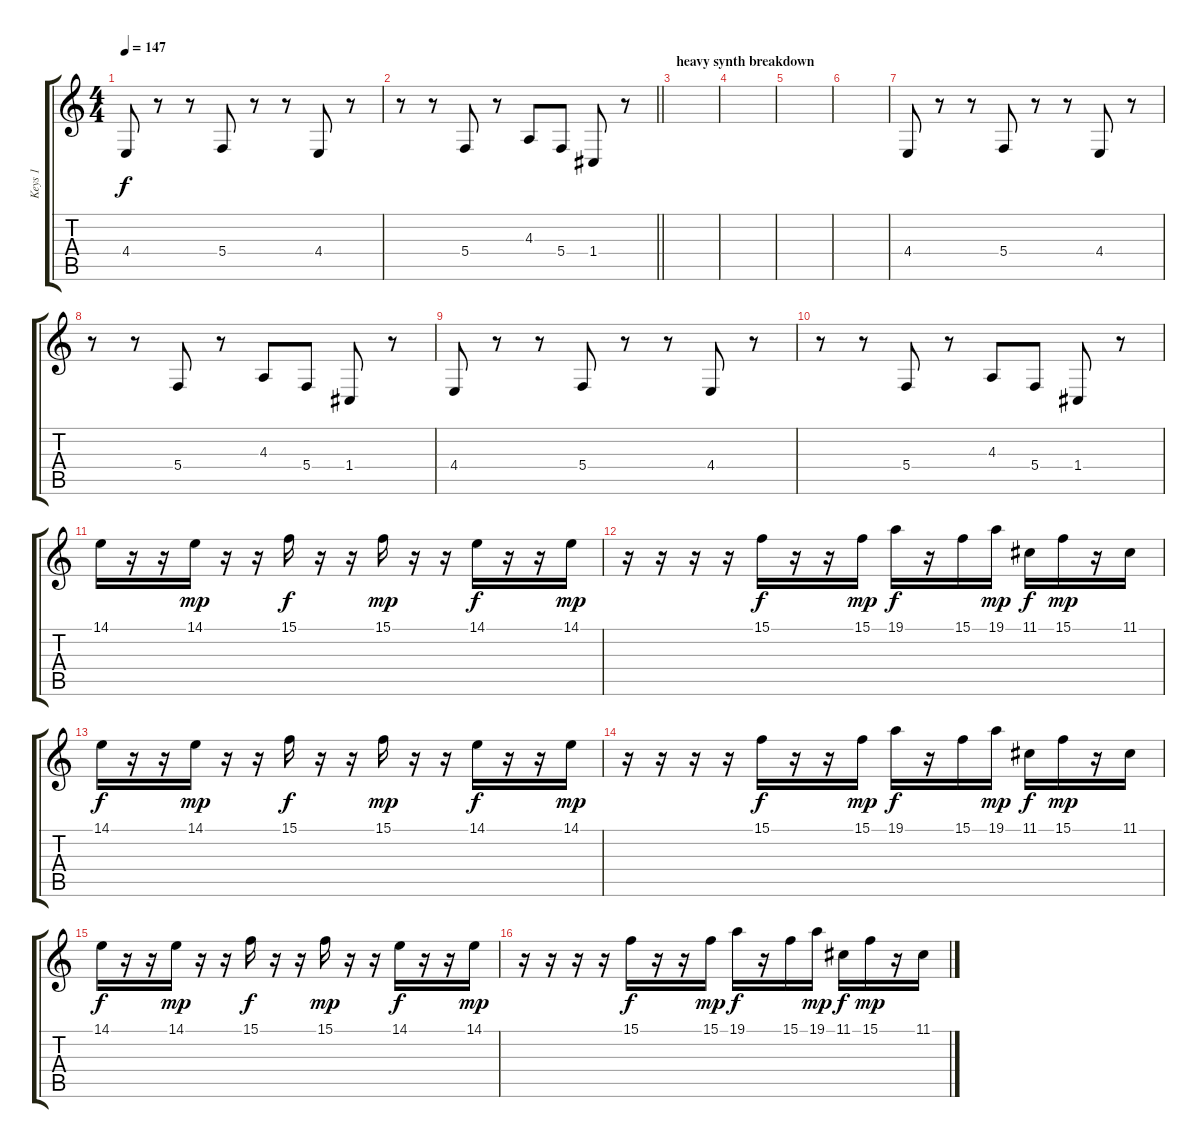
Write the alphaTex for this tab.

\track ("Keys 1" "Keys 1") {instrument lead3calliope}
\staff {score tabs}
\tuning (D4 A3 F3 C3 G2 C2) {hide}
\ts (4 4)
\tempo 147
\clef g2
\ks c
4.4.8{dy f} r.8 r.8 5.4.8 r.8 r.8 4.4.8 r.8 |
\barLineRight lightlight
r.8 r.8 5.4.8 r.8 4.3.8 5.4.8 1.4.8 r.8 |
\section ("" "heavy synth breakdown")
|
|
|
|
4.4.8{instrument lead2sawtooth} r.8 r.8 5.4.8 r.8 r.8 4.4.8 r.8 |
r.8 r.8 5.4.8 r.8 4.3.8 5.4.8 1.4.8 r.8 |
4.4.8 r.8 r.8 5.4.8 r.8 r.8 4.4.8 r.8 |
r.8 r.8 5.4.8 r.8 4.3.8 5.4.8 1.4.8 r.8 |
14.1.16{volume 16 instrument lead1square} r.16 r.16 14.1.16{dy mp} r.16 r.16 15.1.16{dy f} r.16 r.16 15.1.16{dy mp} r.16 r.16 14.1.16{dy f} r.16 r.16 14.1.16{dy mp} |
r.16 r.16 r.16 r.16 15.1.16{dy f} r.16 r.16 15.1.16{dy mp} 19.1.16{dy f} r.16 15.1.16 19.1.16{dy mp} 11.1.16{dy f} 15.1.16{dy mp} r.16 11.1.16 |
14.1.16{dy f} r.16 r.16 14.1.16{dy mp} r.16 r.16 15.1.16{dy f} r.16 r.16 15.1.16{dy mp} r.16 r.16 14.1.16{dy f} r.16 r.16 14.1.16{dy mp} |
r.16 r.16 r.16 r.16 15.1.16{dy f} r.16 r.16 15.1.16{dy mp} 19.1.16{dy f} r.16 15.1.16 19.1.16{dy mp} 11.1.16{dy f} 15.1.16{dy mp} r.16 11.1.16 |
14.1.16{dy f} r.16 r.16 14.1.16{dy mp} r.16 r.16 15.1.16{dy f} r.16 r.16 15.1.16{dy mp} r.16 r.16 14.1.16{dy f} r.16 r.16 14.1.16{dy mp} |
r.16 r.16 r.16 r.16 15.1.16{dy f} r.16 r.16 15.1.16{dy mp} 19.1.16{dy f} r.16 15.1.16 19.1.16{dy mp} 11.1.16{dy f} 15.1.16{dy mp} r.16 11.1.16
